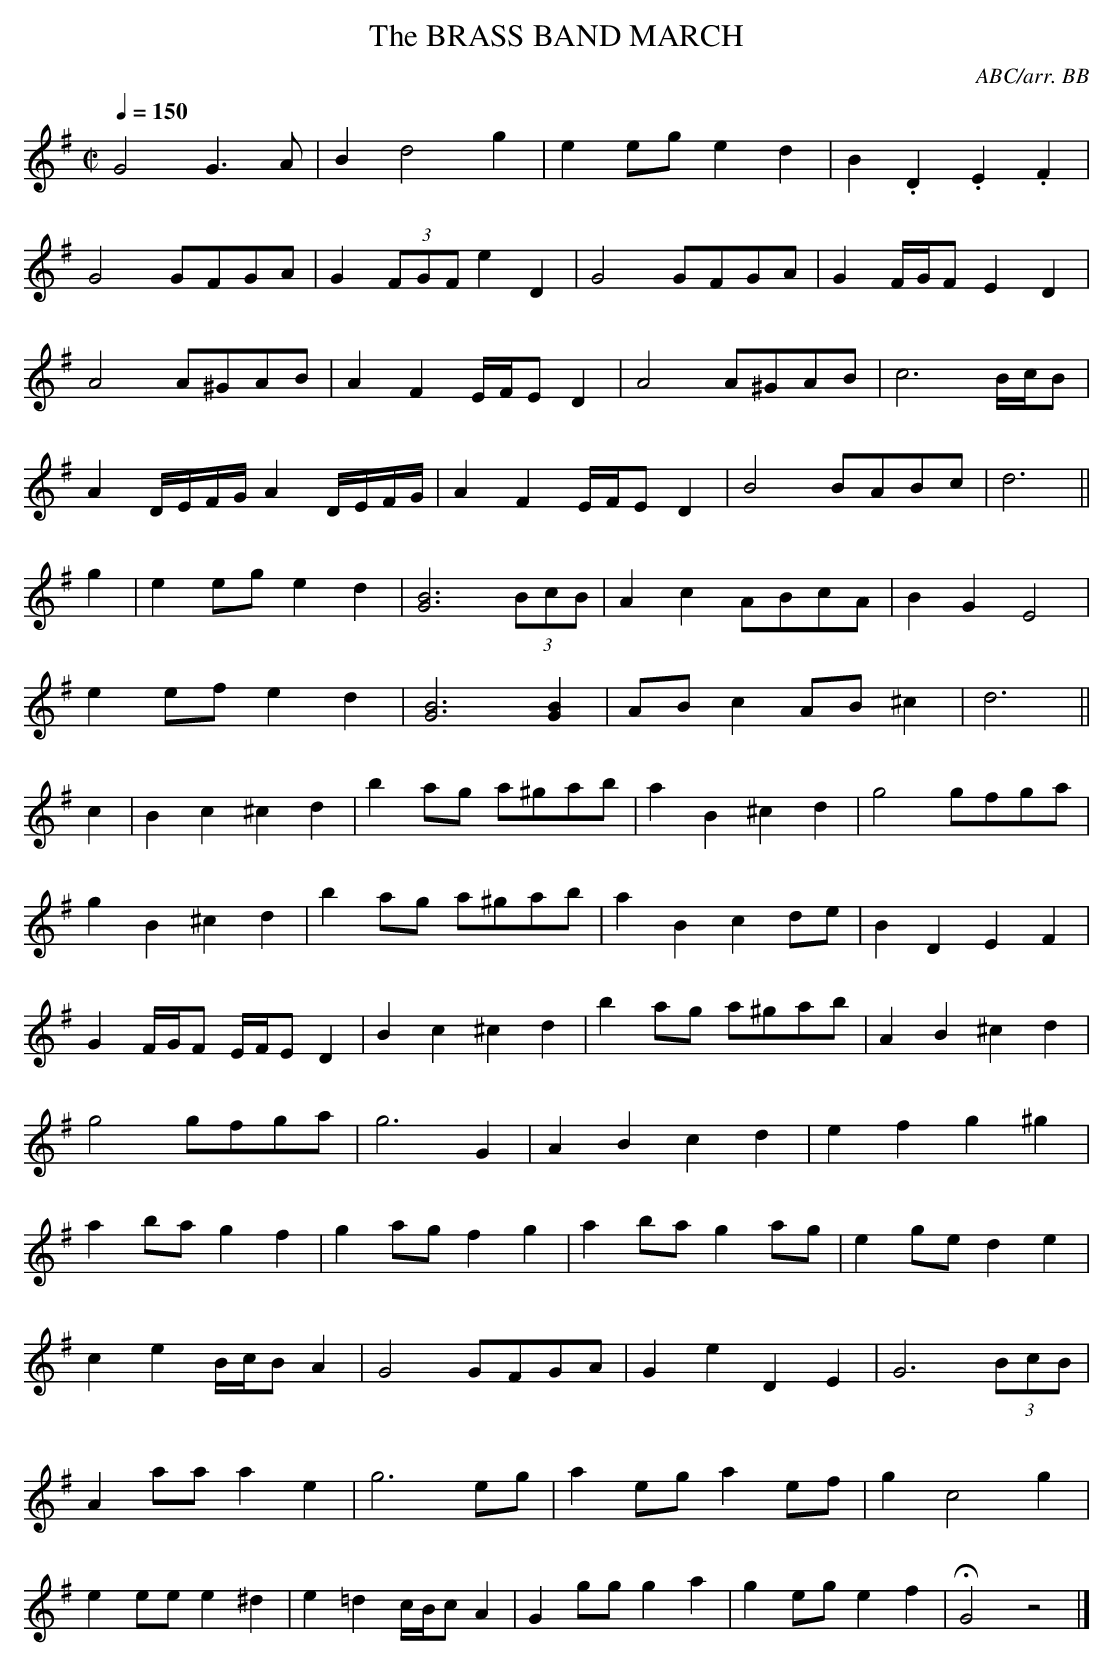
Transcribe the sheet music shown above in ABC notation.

X:1
T:BRASS BAND MARCH, The
C:ABC/arr. BB
much time on this, but there might be some parts of it worth
adapting.
Q:1/4=150
L:1/8
M:C|
K:G
G4 G3A|B2 d4 g2|e2eg e2d2|B2.D2.E2.F2|
G4 GFGA|G2 (3FGF e2 D2|G4 GFGA|G2 F/G/F E2D2|
A4 A^GAB|A2F2 E/F/E D2|A4 A^GAB|c6 B/c/B|
A2 D/E/F/G/ A2 D/E/F/G/|A2F2 E/F/E D2|B4 BABc|d6||
g2|e2eg e2d2|[B6G6] (3BcB|A2c2 ABcA|B2G2 E4|
e2 ef e2d2|[B6G6][B2G2]|ABc2 AB^c2|d6||
c2|B2c2^c2d2|b2ag a^gab|a2B2^c2d2|g4 gfga|
g2B2^c2d2|b2ag a^gab|a2B2c2 de|B2D2E2F2|
G2 F/G/F E/F/E D2|B2c2^c2d2|b2ag a^gab|A2B2^c2d2|
g4 gfga|g6G2|A2B2c2d2|e2f2g2^g2|
a2ba g2f2|g2ag f2g2|a2ba g2ag|e2ge d2e2|
c2e2 B/c/B A2|G4 GFGA|G2 e2 D2E2|G6 (3BcB|
A2aa a2e2|g6 eg|a2 eg a2ef|g2 c4 g2|
e2ee e2^d2|e2=d2 c/B/c A2|G2gg g2a2|g2eg e2f2|HG4z4|]
